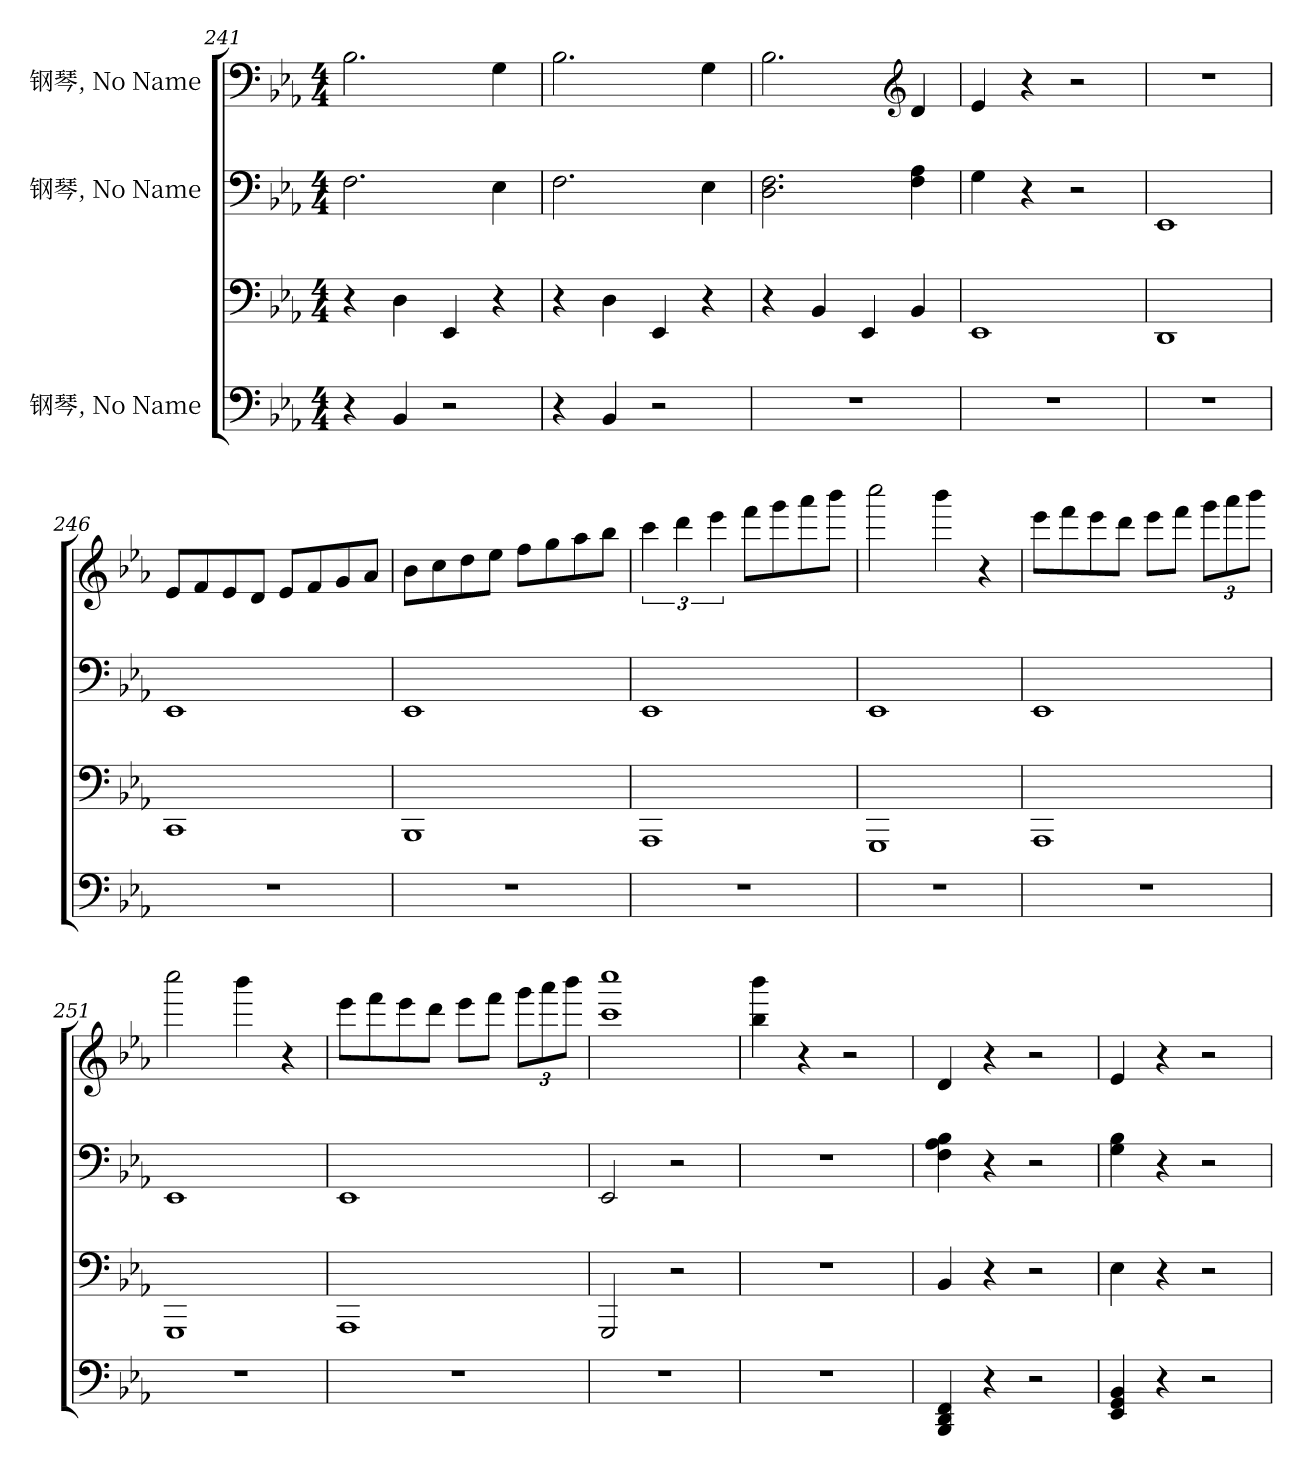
**kern	**kern	**kern	**kern
*part3	*part3	*part2	*part1
*staff4	*staff3	*staff2	*staff1
*I"钢琴, No Name	*	*I"钢琴, No Name	*I"钢琴, No Name
*clefF4	*clefF4	*clefF4	*clefF4
*k[b-e-a-]	*k[b-e-a-]	*k[b-e-a-]	*k[b-e-a-]
*M4/4	*M4/4	*M4/4	*M4/4
=241	=241	=241	=241
4r	4r	2.F\	2.B-\
4BB-/	4D\	.	.
2r	4EE-/	.	.
.	4r	4E-\	4G\
=242	=242	=242	=242
4r	4r	2.F\	2.B-\
4BB-/	4D\	.	.
2r	4EE-/	.	.
.	4r	4E-\	4G\
=243	=243	=243	=243
1r	4r	2.D\ 2.F\	2.B-\
.	4BB-/	.	.
.	4EE-/	.	.
*	*	*	*clefG2
*	*	*	*MM187
.	4BB-/	4F\ 4A-\	4d/
=244	=244	=244	=244
*	*	*	*MM223
1r	1EE-	4G\	4e-/
.	.	4r	4r
.	.	2r	2r
=245	=245	=245	=245
1r	1DD	1EE-	1r
=246	=246	=246	=246
*	*	*	*MM225
1r	1CC	1EE-	8e-/L
.	.	.	8f/
.	.	.	8e-/
.	.	.	8d/J
.	.	.	8e-/L
.	.	.	8f/
.	.	.	8g/
.	.	.	8a-/J
!!LO:LB:g=z
=247	=247	=247	=247
1r	1BBB-	1EE-	8b-\L
.	.	.	8cc\
.	.	.	8dd\
.	.	.	8ee-\J
.	.	.	8ff\L
.	.	.	8gg\
.	.	.	8aa-\
.	.	.	8bb-\J
=248	=248	=248	=248
1r	1AAA-	1EE-	6ccc\
.	.	.	6ddd\
.	.	.	6eee-\
.	.	.	8fff\L
.	.	.	8ggg\
.	.	.	8aaa-\
.	.	.	8bbb-\J
=249	=249	=249	=249
1r	1GGG	1EE-	2cccc\
.	.	.	4bbb-\
*	*	*	*MM219
.	.	.	4r
=250	=250	=250	=250
*	*	*	*MM221
1r	1AAA-	1EE-	8eee-\L
.	.	.	8fff\
.	.	.	8eee-\
.	.	.	8ddd\J
.	.	.	8eee-\L
.	.	.	8fff\J
*	*	*	*Xbrackettup
.	.	.	12ggg\L
.	.	.	12aaa-\
.	.	.	12bbb-\J
=251	=251	=251	=251
1r	1GGG	1EE-	2cccc\
.	.	.	4bbb-\
*	*	*	*MM216
.	.	.	4r
!!LO:PB:g=z
=252	=252	=252	=252
*	*	*	*MM214
1r	1AAA-	1EE-	8eee-\L
.	.	.	8fff\
.	.	.	8eee-\
.	.	.	8ddd\J
.	.	.	8eee-\L
.	.	.	8fff\J
.	.	.	12ggg\L
.	.	.	12aaa-\
.	.	.	12bbb-\J
=253	=253	=253	=253
1r	2GGG/	2EE-/	1ccc 1cccc
.	2r	2r	.
=254	=254	=254	=254
*	*	*	*MM199
1r	1r	1r	4bb-\ 4bbb-\
.	.	.	4r
.	.	.	2r
=255	=255	=255	=255
*	*	*	*MM194
4BBB-/ 4DD/ 4FF/	4BB-/	4F\ 4A-\ 4B-\	4d/
4r	4r	4r	4r
2r	2r	2r	2r
=256	=256	=256	=256
*	*	*	*MM158
4EE-/ 4GG/ 4BB-/	4E-\	4G\ 4B-\	4e-/
4r	4r	4r	4r
2r	2r	2r	2r
=	=	=	=
*-	*-	*-	*-
